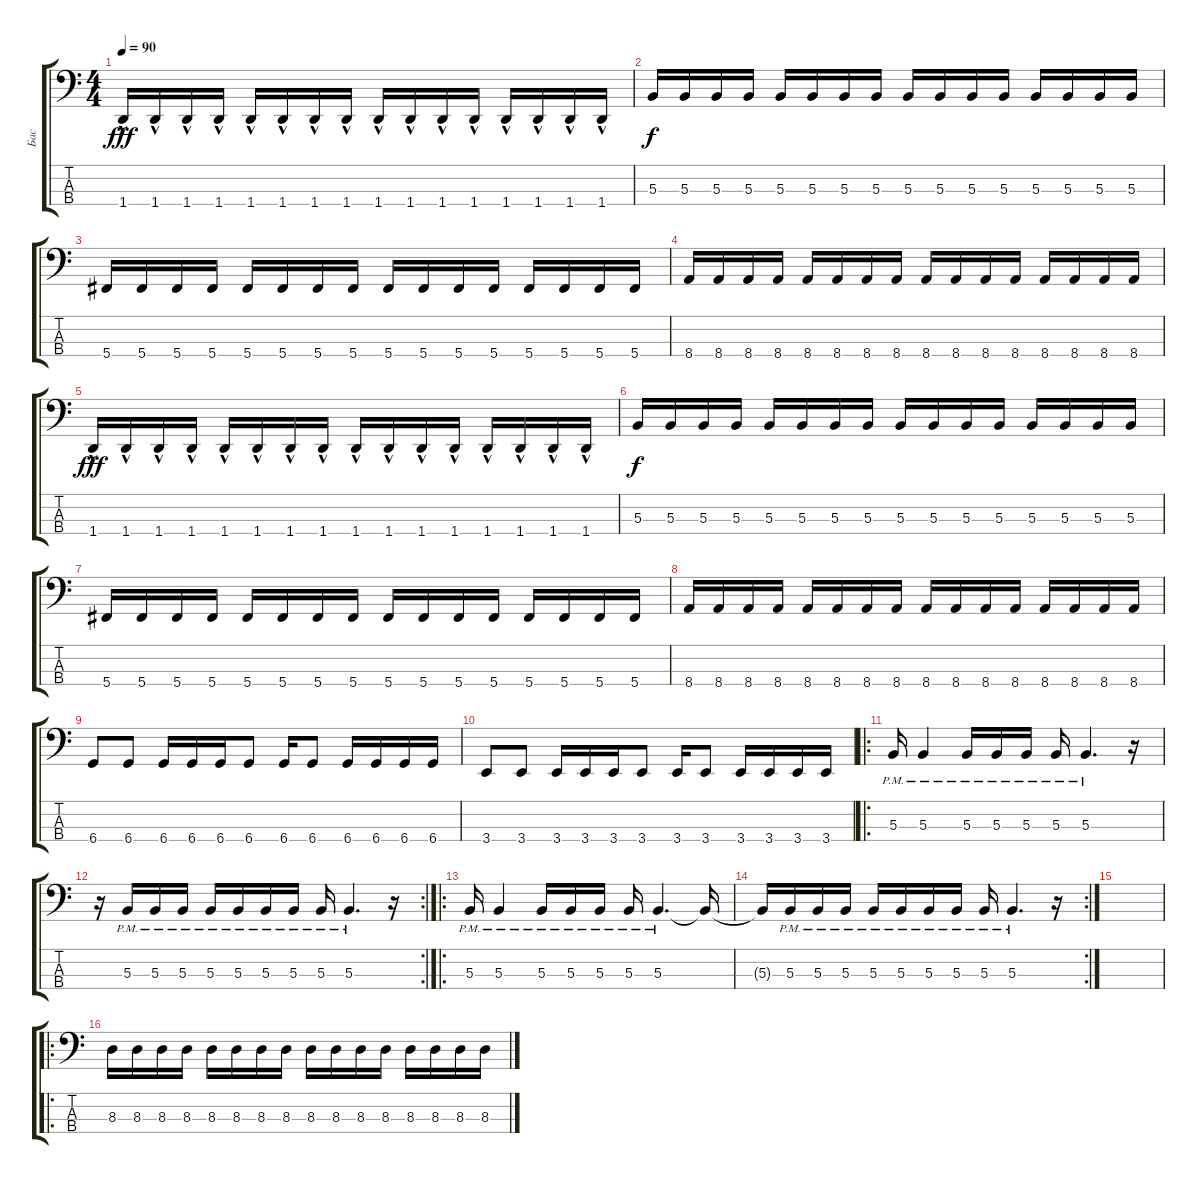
\track ("Бас" "Бас") {instrument electricbassfinger}
\staff {score tabs}
\tuning (E2 B1 Gb1 Db1) {hide}
\ts (4 4)
\tempo 90
\clef f4
\ks c
1.4{hac}.16{dy fff} 1.4{hac}.16 1.4{hac}.16 1.4{hac}.16 1.4{hac}.16 1.4{hac}.16 1.4{hac}.16 1.4{hac}.16 1.4{hac}.16 1.4{hac}.16 1.4{hac}.16 1.4{hac}.16 1.4{hac}.16 1.4{hac}.16 1.4{hac}.16 1.4{hac}.16 |
5.3.16{dy f} 5.3.16 5.3.16 5.3.16 5.3.16 5.3.16 5.3.16 5.3.16 5.3.16 5.3.16 5.3.16 5.3.16 5.3.16 5.3.16 5.3.16 5.3.16 |
5.4.16 5.4.16 5.4.16 5.4.16 5.4.16 5.4.16 5.4.16 5.4.16 5.4.16 5.4.16 5.4.16 5.4.16 5.4.16 5.4.16 5.4.16 5.4.16 |
8.4.16 8.4.16 8.4.16 8.4.16 8.4.16 8.4.16 8.4.16 8.4.16 8.4.16 8.4.16 8.4.16 8.4.16 8.4.16 8.4.16 8.4.16 8.4.16 |
1.4{hac}.16{dy fff} 1.4{hac}.16 1.4{hac}.16 1.4{hac}.16 1.4{hac}.16 1.4{hac}.16 1.4{hac}.16 1.4{hac}.16 1.4{hac}.16 1.4{hac}.16 1.4{hac}.16 1.4{hac}.16 1.4{hac}.16 1.4{hac}.16 1.4{hac}.16 1.4{hac}.16 |
5.3.16{dy f} 5.3.16 5.3.16 5.3.16 5.3.16 5.3.16 5.3.16 5.3.16 5.3.16 5.3.16 5.3.16 5.3.16 5.3.16 5.3.16 5.3.16 5.3.16 |
5.4.16 5.4.16 5.4.16 5.4.16 5.4.16 5.4.16 5.4.16 5.4.16 5.4.16 5.4.16 5.4.16 5.4.16 5.4.16 5.4.16 5.4.16 5.4.16 |
8.4.16 8.4.16 8.4.16 8.4.16 8.4.16 8.4.16 8.4.16 8.4.16 8.4.16 8.4.16 8.4.16 8.4.16 8.4.16 8.4.16 8.4.16 8.4.16 |
6.4.8 6.4.8 6.4.16 6.4.16 6.4.16 6.4.8 6.4.16 6.4.8 6.4.16 6.4.16 6.4.16 6.4.16 |
3.4.8 3.4.8 3.4.16 3.4.16 3.4.16 3.4.8 3.4.16 3.4.8 3.4.16 3.4.16 3.4.16 3.4.16 |
\ro
5.3{pm}.16 5.3{pm}.4 5.3{pm}.16 5.3{pm}.16 5.3{pm}.16 5.3{pm}.16 5.3{pm}.4{d} r.16 |
\rc 2
r.16 5.3{pm}.16 5.3{pm}.16 5.3{pm}.16 5.3{pm}.16 5.3{pm}.16 5.3{pm}.16 5.3{pm}.16 5.3{pm}.16 5.3{pm}.4{d} r.16 |
\ro
5.3{pm}.16 5.3{pm}.4 5.3{pm}.16 5.3{pm}.16 5.3{pm}.16 5.3{pm}.16 5.3{pm}.4{d} 5.3{t}.16 |
\rc 2
5.3{t}.16 5.3{pm}.16 5.3{pm}.16 5.3{pm}.16 5.3{pm}.16 5.3{pm}.16 5.3{pm}.16 5.3{pm}.16 5.3{pm}.16 5.3{pm}.4{d} r.16 |
|
\ro
8.3.16 8.3.16 8.3.16 8.3.16 8.3.16 8.3.16 8.3.16 8.3.16 8.3.16 8.3.16 8.3.16 8.3.16 8.3.16 8.3.16 8.3.16 8.3.16
